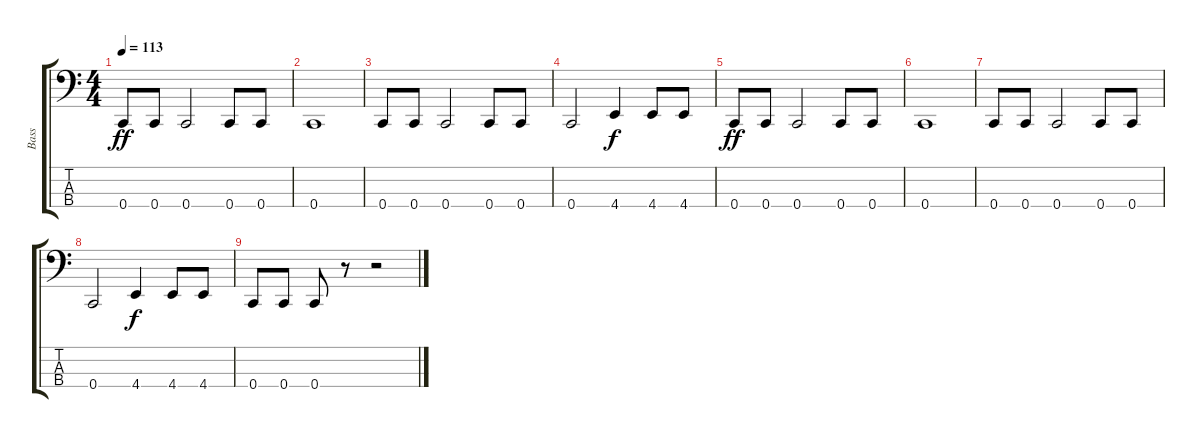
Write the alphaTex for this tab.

\track ("Bass" "Bass") {instrument electricbassfinger}
\staff {score tabs}
\tuning (F2 C2 G1 C1) {hide}
\ts (4 4)
\tempo 113
\clef f4
\ks c
0.4.8{dy ff} 0.4.8 0.4.2 0.4.8 0.4.8 |
0.4.1 |
0.4.8 0.4.8 0.4.2 0.4.8 0.4.8 |
0.4.2 4.4.4{dy f} 4.4.8 4.4.8 |
0.4.8{dy ff} 0.4.8 0.4.2 0.4.8 0.4.8 |
0.4.1 |
0.4.8 0.4.8 0.4.2 0.4.8 0.4.8 |
0.4.2 4.4.4{dy f} 4.4.8 4.4.8 |
0.4.8 0.4.8 0.4.8 r.8 r.2
